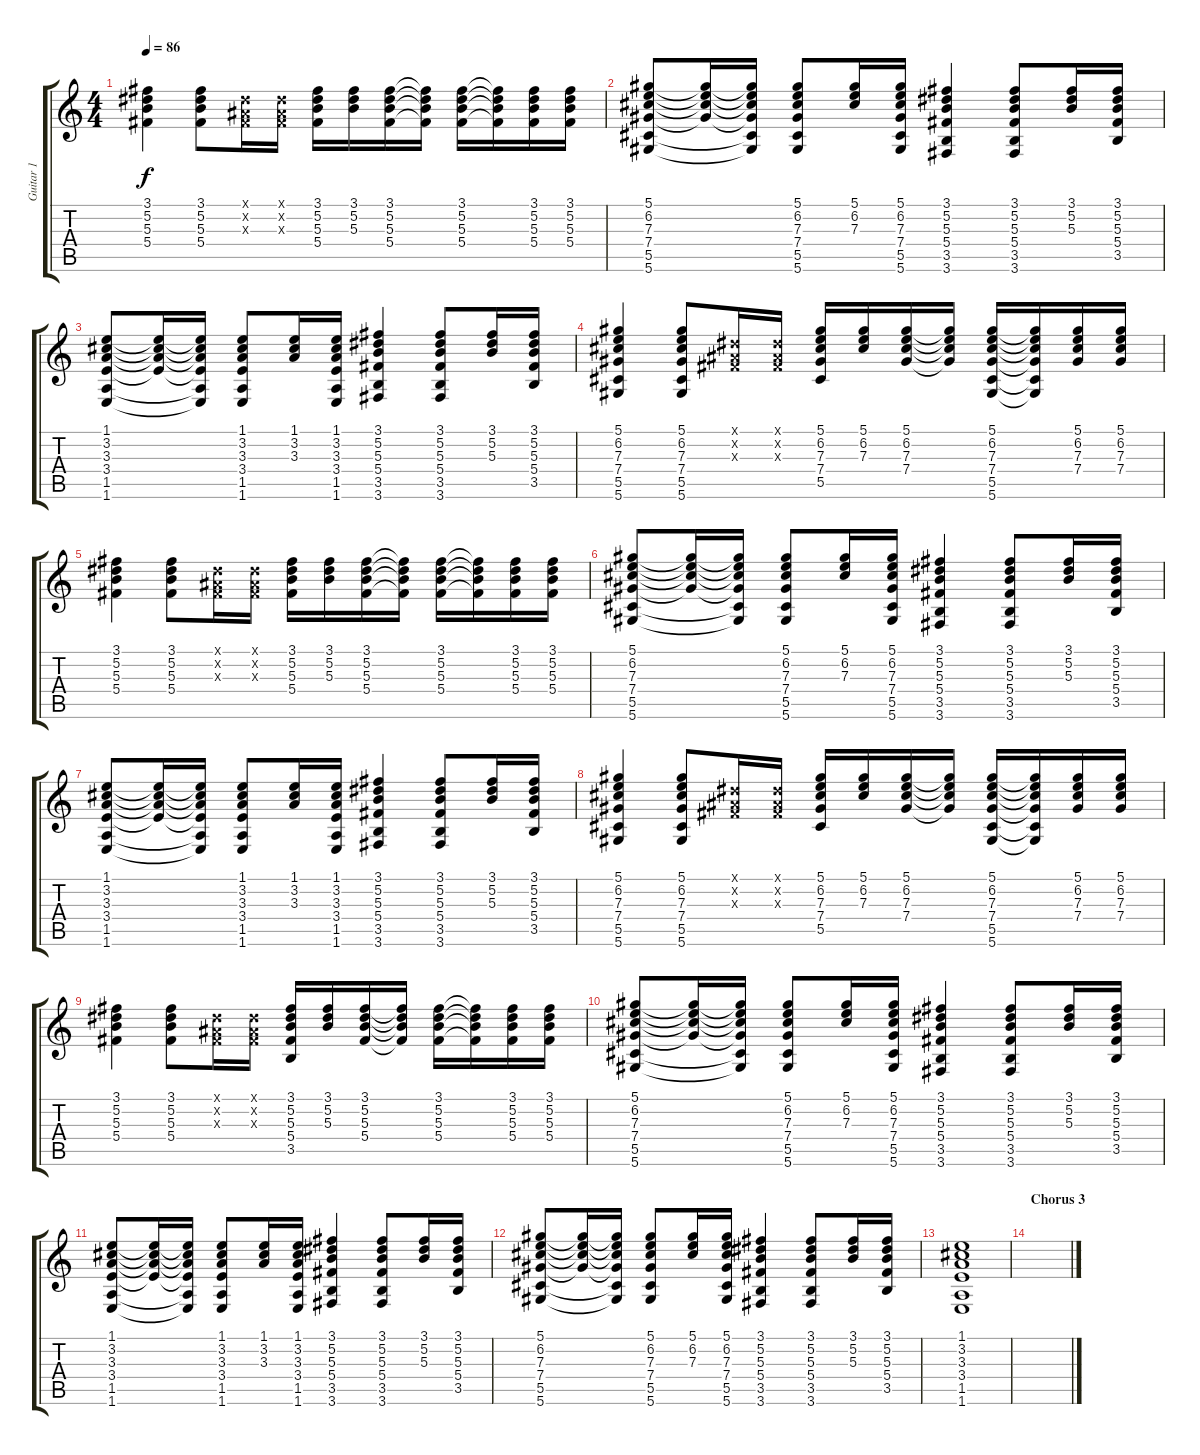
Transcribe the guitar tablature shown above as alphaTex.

\track ("Guitar 1" "Guitar 1") {instrument acousticguitarsteel}
\staff {score tabs}
\tuning (Eb4 Bb3 Gb3 Db3 Ab2 Eb2) {hide}
\ts (4 4)
\tempo 86
\clef g2
\ks c
(3.1 5.2 5.3 5.4).4{dy f} (3.1 5.2 5.3 5.4).8 (0.1{x} 0.2{x} 0.3{x}).16 (0.1{x} 0.2{x} 0.3{x}).16 (3.1 5.2 5.3 5.4).16 (3.1 5.2 5.3).16 (3.1 5.2 5.3 5.4).16 (3.1{t} 5.2{t} 5.3{t} 5.4{t}).16 (3.1 5.2 5.3 5.4).16 (3.1{t} 5.2{t} 5.3{t} 5.4{t}).16 (3.1 5.2 5.3 5.4).16 (3.1 5.2 5.3 5.4).16 |
(5.1 6.2 7.3 7.4 5.5 5.6).8 (5.1{t} 6.2{t} 7.3{t} 7.4{t}).16 (5.1{t} 6.2{t} 7.3{t} 7.4{t} 5.5{t} 5.6{t}).16 (5.1 6.2 7.3 7.4 5.5 5.6).8 (5.1 6.2 7.3).16 (5.1 6.2 7.3 7.4 5.5 5.6).16 (3.1 5.2 5.3 5.4 3.5 3.6).4 (3.1 5.2 5.3 5.4 3.5 3.6).8 (3.1 5.2 5.3).16 (3.1 5.2 5.3 5.4 3.5).16 |
(1.1 3.2 3.3 3.4 1.5 1.6).8 (1.1{t} 3.2{t} 3.3{t} 3.4{t}).16 (1.1{t} 3.2{t} 3.3{t} 3.4{t} 1.5{t} 1.6{t}).16 (1.1 3.2 3.3 3.4 1.5 1.6).8 (1.1 3.2 3.3).16 (1.1 3.2 3.3 3.4 1.5 1.6).16 (3.1 5.2 5.3 5.4 3.5 3.6).4 (3.1 5.2 5.3 5.4 3.5 3.6).8 (3.1 5.2 5.3).16 (3.1 5.2 5.3 5.4 3.5).16 |
(5.1 6.2 7.3 7.4 5.5 5.6).4 (5.1 6.2 7.3 7.4 5.5 5.6).8 (0.1{x} 0.2{x} 0.3{x}).16 (0.1{x} 0.2{x} 0.3{x}).16 (5.1 6.2 7.3 7.4 5.5).16 (5.1 6.2 7.3).16 (5.1 6.2 7.3 7.4).16 (5.1{t} 6.2{t} 7.3{t} 7.4{t}).16 (5.1 6.2 7.3 7.4 5.5 5.6).16 (5.1{t} 6.2{t} 7.3{t} 7.4{t} 5.5{t} 5.6{t}).16 (5.1 6.2 7.3 7.4).16 (5.1 6.2 7.3 7.4).16 |
(3.1 5.2 5.3 5.4).4 (3.1 5.2 5.3 5.4).8 (0.1{x} 0.2{x} 0.3{x}).16 (0.1{x} 0.2{x} 0.3{x}).16 (3.1 5.2 5.3 5.4).16 (3.1 5.2 5.3).16 (3.1 5.2 5.3 5.4).16 (3.1{t} 5.2{t} 5.3{t} 5.4{t}).16 (3.1 5.2 5.3 5.4).16 (3.1{t} 5.2{t} 5.3{t} 5.4{t}).16 (3.1 5.2 5.3 5.4).16 (3.1 5.2 5.3 5.4).16 |
(5.1 6.2 7.3 7.4 5.5 5.6).8 (5.1{t} 6.2{t} 7.3{t} 7.4{t}).16 (5.1{t} 6.2{t} 7.3{t} 7.4{t} 5.5{t} 5.6{t}).16 (5.1 6.2 7.3 7.4 5.5 5.6).8 (5.1 6.2 7.3).16 (5.1 6.2 7.3 7.4 5.5 5.6).16 (3.1 5.2 5.3 5.4 3.5 3.6).4 (3.1 5.2 5.3 5.4 3.5 3.6).8 (3.1 5.2 5.3).16 (3.1 5.2 5.3 5.4 3.5).16 |
(1.1 3.2 3.3 3.4 1.5 1.6).8 (1.1{t} 3.2{t} 3.3{t} 3.4{t}).16 (1.1{t} 3.2{t} 3.3{t} 3.4{t} 1.5{t} 1.6{t}).16 (1.1 3.2 3.3 3.4 1.5 1.6).8 (1.1 3.2 3.3).16 (1.1 3.2 3.3 3.4 1.5 1.6).16 (3.1 5.2 5.3 5.4 3.5 3.6).4 (3.1 5.2 5.3 5.4 3.5 3.6).8 (3.1 5.2 5.3).16 (3.1 5.2 5.3 5.4 3.5).16 |
(5.1 6.2 7.3 7.4 5.5 5.6).4 (5.1 6.2 7.3 7.4 5.5 5.6).8 (0.1{x} 0.2{x} 0.3{x}).16 (0.1{x} 0.2{x} 0.3{x}).16 (5.1 6.2 7.3 7.4 5.5).16 (5.1 6.2 7.3).16 (5.1 6.2 7.3 7.4).16 (5.1{t} 6.2{t} 7.3{t} 7.4{t}).16 (5.1 6.2 7.3 7.4 5.5 5.6).16 (5.1{t} 6.2{t} 7.3{t} 7.4{t} 5.5{t} 5.6{t}).16 (5.1 6.2 7.3 7.4).16 (5.1 6.2 7.3 7.4).16 |
(3.1 5.2 5.3 5.4).4 (3.1 5.2 5.3 5.4).8 (0.1{x} 0.2{x} 0.3{x}).16 (0.1{x} 0.2{x} 0.3{x}).16 (3.1 5.2 5.3 5.4 3.5).16 (3.1 5.2 5.3).16 (3.1 5.2 5.3 5.4).16 (3.1{t} 5.2{t} 5.3{t} 5.4{t}).16 (3.1 5.2 5.3 5.4).16 (3.1{t} 5.2{t} 5.3{t} 5.4{t}).16 (3.1 5.2 5.3 5.4).16 (3.1 5.2 5.3 5.4).16 |
(5.1 6.2 7.3 7.4 5.5 5.6).8 (5.1{t} 6.2{t} 7.3{t} 7.4{t}).16 (5.1{t} 6.2{t} 7.3{t} 7.4{t} 5.5{t} 5.6{t}).16 (5.1 6.2 7.3 7.4 5.5 5.6).8 (5.1 6.2 7.3).16 (5.1 6.2 7.3 7.4 5.5 5.6).16 (3.1 5.2 5.3 5.4 3.5 3.6).4 (3.1 5.2 5.3 5.4 3.5 3.6).8 (3.1 5.2 5.3).16 (3.1 5.2 5.3 5.4 3.5).16 |
(1.1 3.2 3.3 3.4 1.5 1.6).8 (1.1{t} 3.2{t} 3.3{t} 3.4{t}).16 (1.1{t} 3.2{t} 3.3{t} 3.4{t} 1.5{t} 1.6{t}).16 (1.1 3.2 3.3 3.4 1.5 1.6).8 (1.1 3.2 3.3).16 (1.1 3.2 3.3 3.4 1.5 1.6).16 (3.1 5.2 5.3 5.4 3.5 3.6).4 (3.1 5.2 5.3 5.4 3.5 3.6).8 (3.1 5.2 5.3).16 (3.1 5.2 5.3 5.4 3.5).16 |
(5.1 6.2 7.3 7.4 5.5 5.6).8 (5.1{t} 6.2{t} 7.3{t} 7.4{t}).16 (5.1{t} 6.2{t} 7.3{t} 7.4{t} 5.5{t} 5.6{t}).16 (5.1 6.2 7.3 7.4 5.5 5.6).8 (5.1 6.2 7.3).16 (5.1 6.2 7.3 7.4 5.5 5.6).16 (3.1 5.2 5.3 5.4 3.5 3.6).4 (3.1 5.2 5.3 5.4 3.5 3.6).8 (3.1 5.2 5.3).16 (3.1 5.2 5.3 5.4 3.5).16 |
(1.1 3.2 3.3 3.4 1.5 1.6).1 |
\section ("" "Chorus 3")
